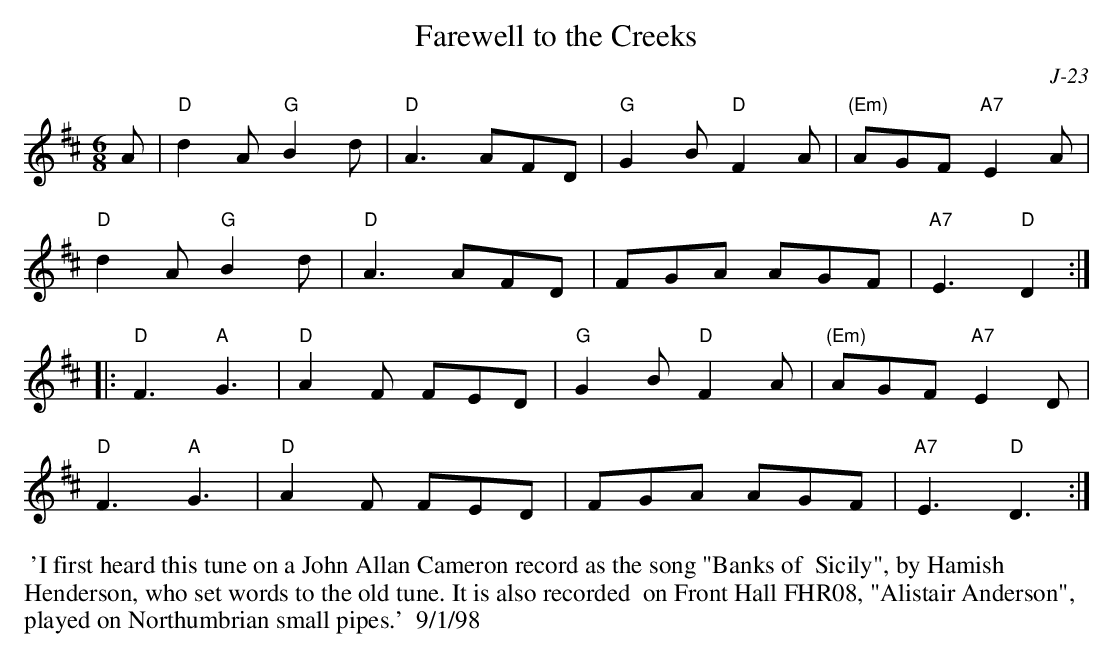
X:1
T: Farewell to the Creeks
C: J-23
M: 6/8
K: D
A| "D"d2A "G"B2d| "D"A3 AFD| "G"G2B "D"F2A| "(Em)"AGF "A7"E2A|
   "D"d2A "G"B2d| "D"A3 AFD| FGA AGF| "A7"E3 "D"D2 :|
|:\
"D"F3 "A"G3| "D"A2F FED| "G"G2B "D"F2A| "(Em)"AGF "A7"E2D|
"D"F3 "A"G3| "D"A2F FED| FGA AGF| "A7"E3 "D"D3 :|
